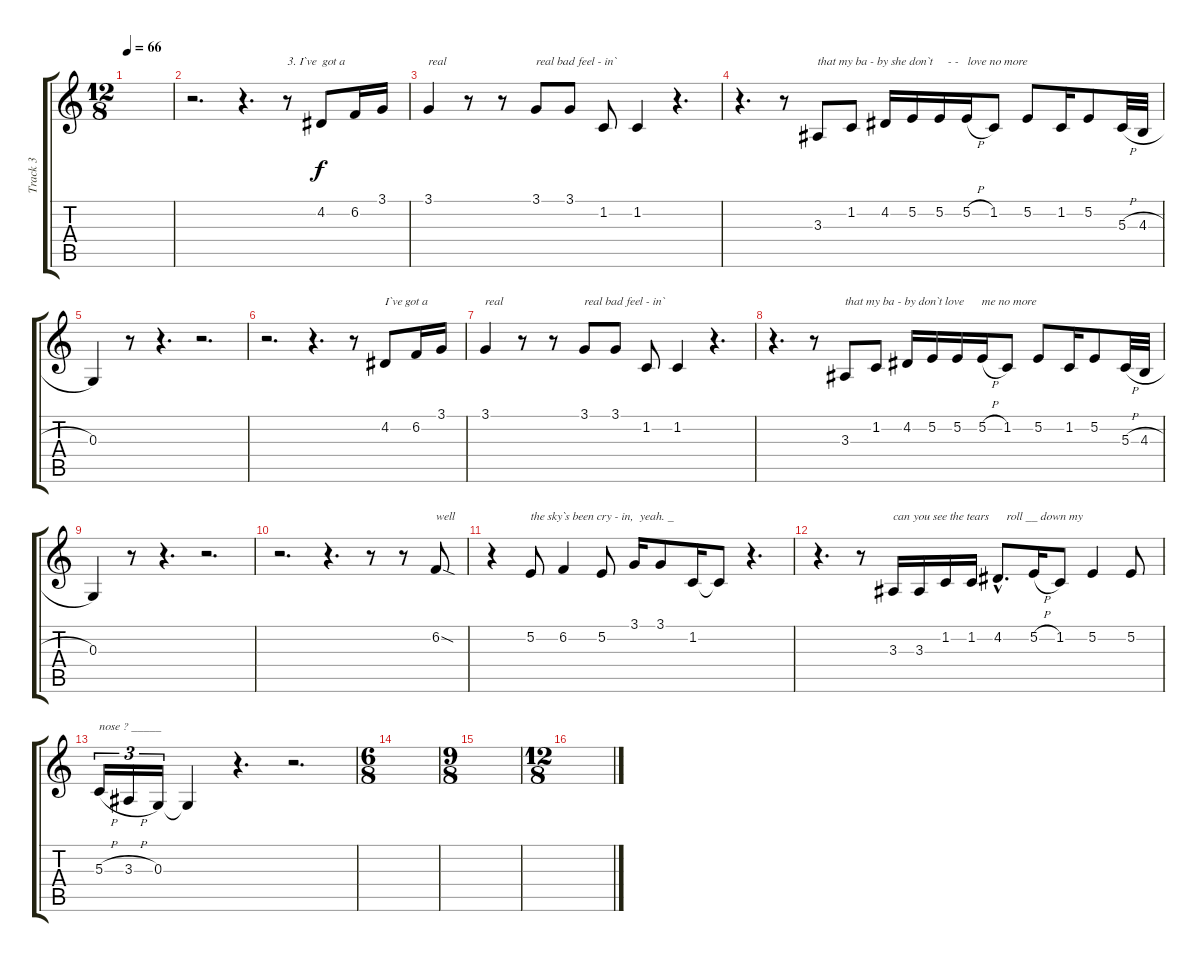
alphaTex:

\track ("Track 3" "Track 3") {instrument flute}
\staff {score tabs}
\tuning (E4 B3 G3 D3 A2 E2) {hide}
\ts (12 8)
\tempo 66
\clef g2
\ks c
|
r.2{d} r.4{d} r.8{txt "3. I`ve  got a"} 4.2.8 6.2.16 3.1.16 |
3.1.4{txt "real"} r.8 r.8 3.1.8{txt "real bad feel - in`"} 3.1.8 1.2.8 1.2.4 r.4{d} |
r.4{d} r.8 3.3.8{txt "that my ba - by she don`t     - -   love no more"} 1.2.8 4.2.16 5.2.16 5.2.16 5.2{h}.16 1.2.8 5.2.8 1.2.16 5.2.8 5.3{h}.32 4.3{h}.32 |
0.3.4 r.8 r.4{d} r.2{d} |
r.2{d} r.4{d} r.8 4.2.8{txt "I`ve got a"} 6.2.16 3.1.16 |
3.1.4{txt "real"} r.8 r.8 3.1.8{txt "real bad feel - in`"} 3.1.8 1.2.8 1.2.4 r.4{d} |
r.4{d} r.8 3.3.8{txt "that my ba - by don`t love      me no more"} 1.2.8 4.2.16 5.2.16 5.2.16 5.2{h}.16 1.2.8 5.2.8 1.2.16 5.2.8 5.3{h}.32 4.3{h}.32 |
0.3.4 r.8 r.4{d} r.2{d} |
r.2{d} r.4{d} r.8 r.8 6.2{sod}.8{txt "well"} |
r.4 5.2.8{txt "the sky`s been cry - in,  yeah. _"} 6.2.4 5.2.8 3.1.16 3.1.8 1.2.16 1.2{t}.8 r.4{d} |
r.4{d} r.8 3.3.16{txt "can you see the tears      roll __ down my"} 3.3.16 1.2.16 1.2.16 4.2{hac}.8{d} 5.2{h}.16 1.2.8 5.2.4 5.2.8 |
5.3{h}.16{tu (3 2) txt "nose ? _____"} 3.3{h}.16{tu (3 2)} 0.3.16{tu (3 2)} 0.3{t}.4 r.4{d} r.2{d} |
\ts (6 8)
|
\ts (9 8)
|
\ts (12 8)
